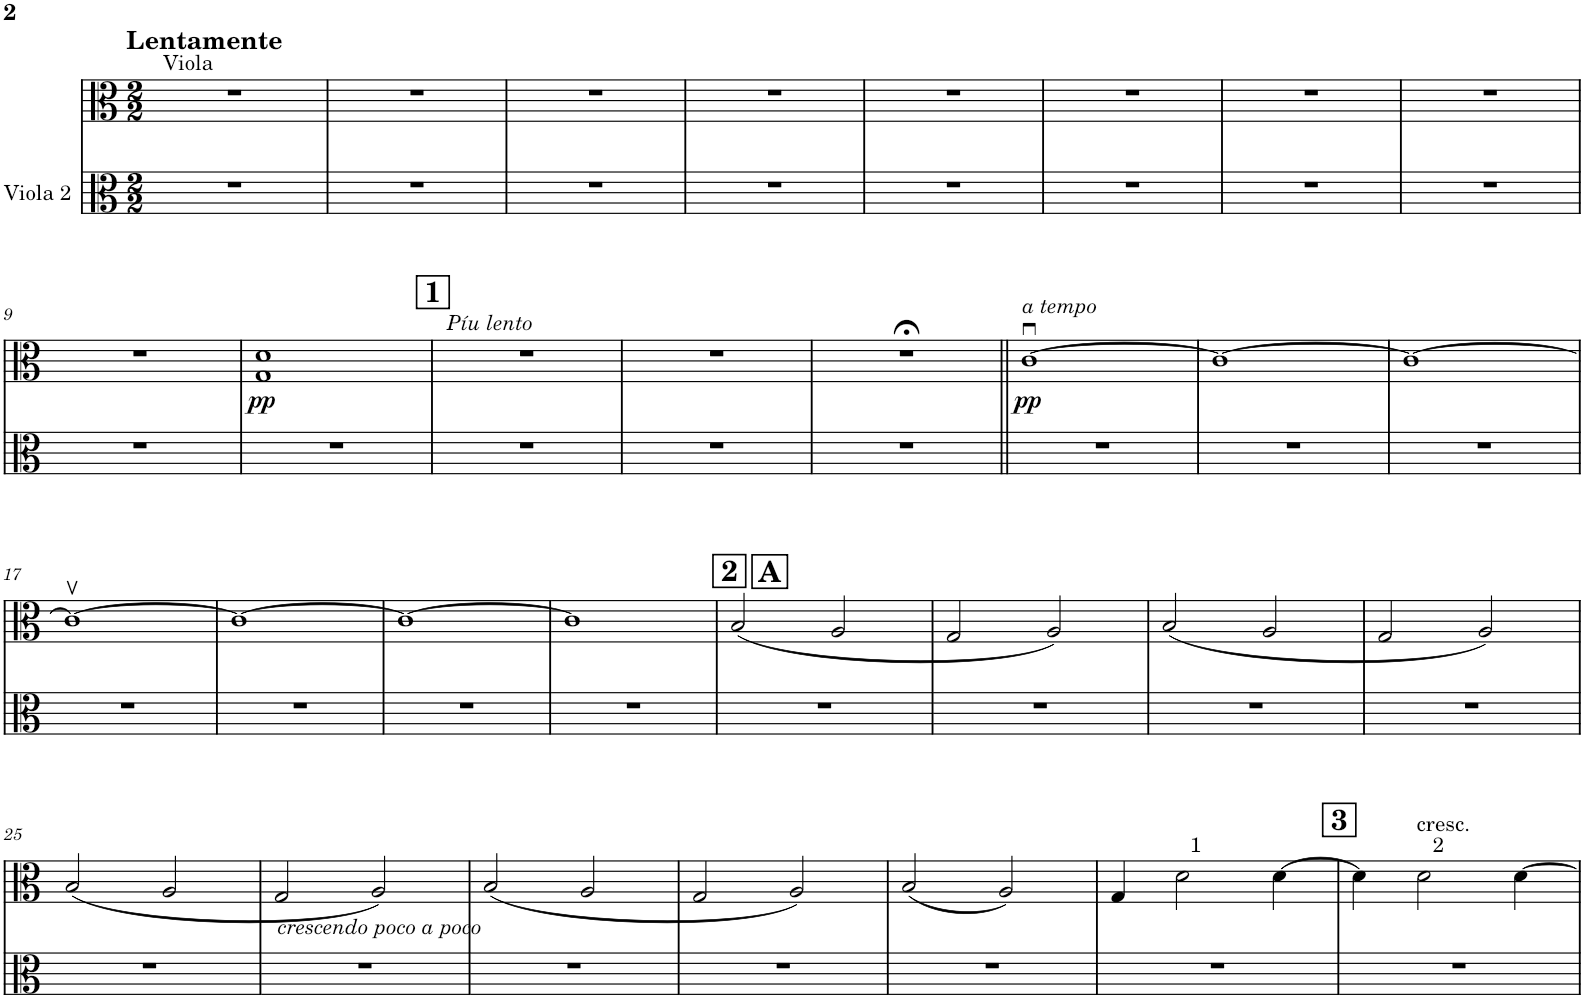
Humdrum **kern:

**kern	**kern	**dynam
*part2	*part1	*part1
*staff2	*staff1	*staff1
*I"Viola 2	*I"Viola 1	*
*I'Vla	*I'Vla	*
*clefC3	*clefC3	*
*k[]	*k[]	*
*M2/2	*M2/2	*
=1	=1	=1
!	!LO:TX:a:B:t=Lentamente	!
!	!LO:TX:a:t=Viola	!
1r	1r	.
=2	=2	=2
1r	1r	.
=3	=3	=3
1r	1r	.
=4	=4	=4
1r	1r	.
=5	=5	=5
1r	1r	.
=6	=6	=6
1r	1r	.
=7	=7	=7
1r	1r	.
=8	=8	=8
1r	1r	.
!!LO:LB:g=z
=9	=9	=9
1r	1r	.
=10	=10	=10
!	!	!LO:DY:b
1r	1G 1d	pp
!!LO:REH:place=s1:a:B:cj:fs=14:t=1
=11	=11	=11
!	!LO:TX:a:i:t=Píu lento	!
1r	1r	.
=12	=12	=12
1r	1r	.
=13	=13	=13
1r	1r;<	.
=14||	=14||	=14||
!	!LO:TX:a:i:t=a tempo	!
!	!	!LO:DY:b
1r	[1cu	pp
=15	=15	=15
1r	1c_	.
=16	=16	=16
1r	1c_	.
!!LO:LB:g=z
=17	=17	=17
1r	1cv_	.
=18	=18	=18
1r	1c_	.
=19	=19	=19
1r	1c_	.
=20	=20	=20
1r	1c]	.
!!LO:REH:place=s1:a:B:cj:fs=14:t=A
!!LO:REH:place=s1:a:B:cj:fs=14:t=2
=21	=21	=21
1r	(<2B/	.
.	2A/	.
=22	=22	=22
1r	2G/	.
.	2A/)	.
=23	=23	=23
1r	(<2B/	.
.	2A/	.
=24	=24	=24
1r	2G/	.
.	2A/)	.
!!LO:LB:g=z
=25	=25	=25
1r	(<2B/	.
.	2A/	.
=26	=26	=26
!	!LO:TX:b:i:t=crescendo poco a poco	!
1r	2G/	.
.	2A/)	.
=27	=27	=27
1r	(<2B/	.
.	2A/	.
=28	=28	=28
1r	2G/	.
.	2A/)	.
=29	=29	=29
1r	(2B/	.
.	2A/)	.
=30	=30	=30
1r	4G/	.
!	!LO:TX:a:t=1	!
.	2d\	.
.	[4d\	.
!!LO:REH:place=s1:a:B:cj:fs=14:t=3
=31	=31	=31
1r	4d\]	.
!	!LO:TX:a:t=2	!
!	!LO:TX:a:t=cresc.	!
.	2d\	.
.	[4d\	.
=	=	=
*-	*-	*-
